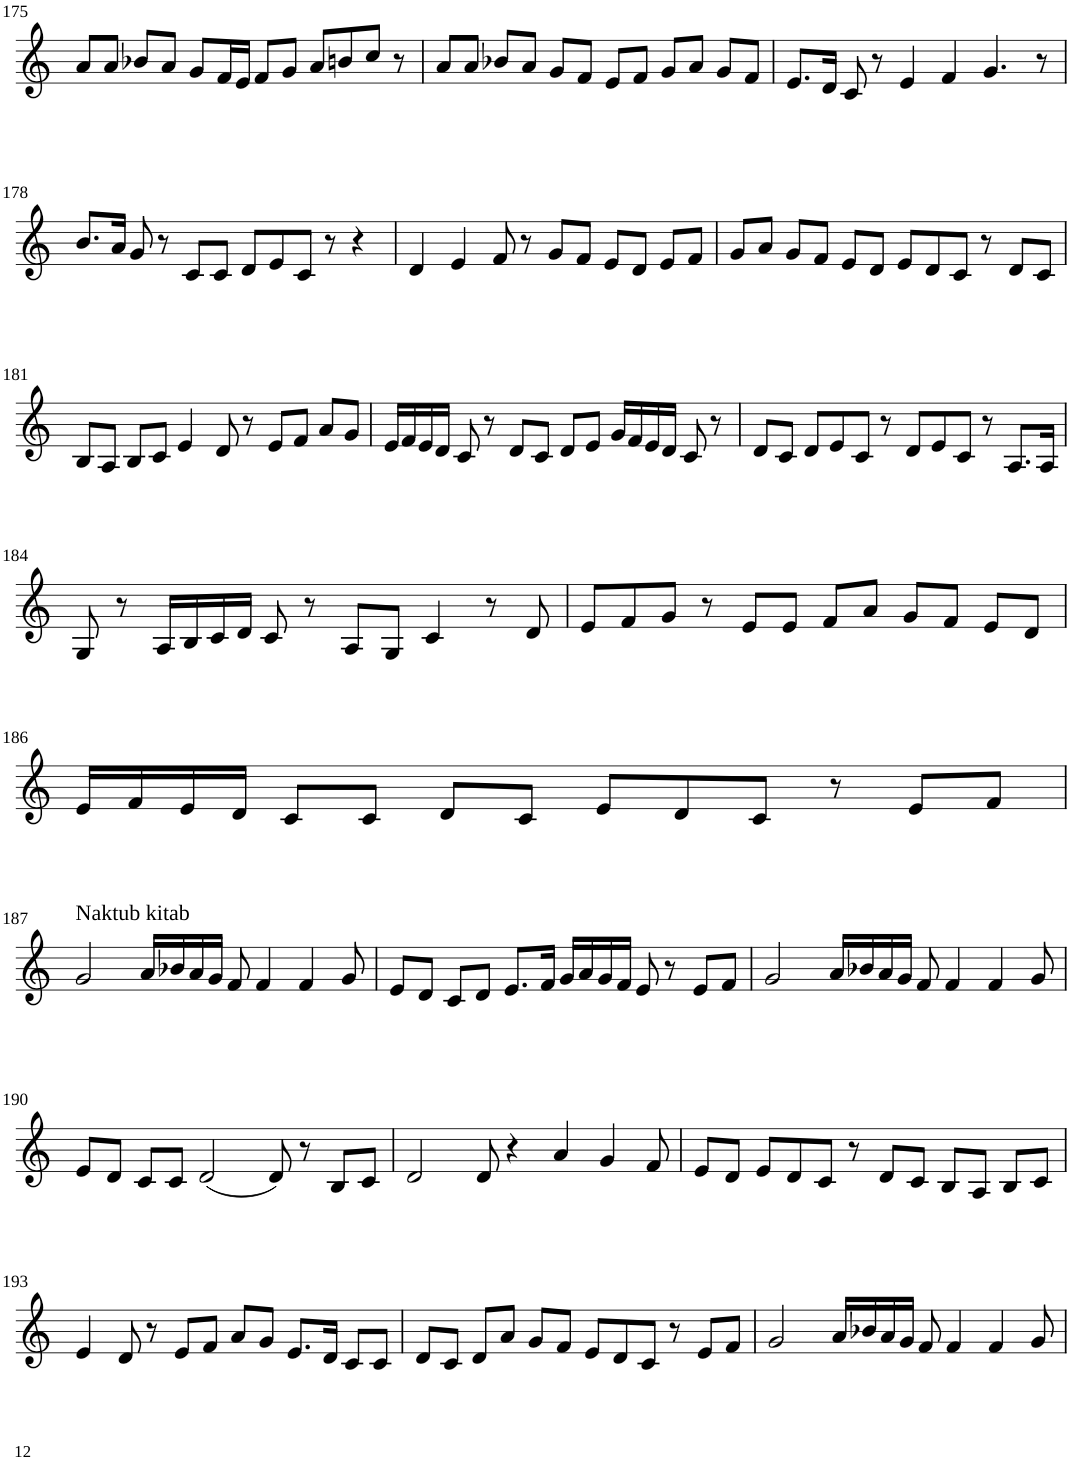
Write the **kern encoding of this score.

**kern
*part1
*staff1
*I"Violin
!!LO:PB:g=z
*clefG2
*k[]
*M6/4
=175
8a/L
8a/J
8b-X/L
8a/J
8g/L
16f/L
16e/JJ
8f/L
8g/J
8a/L
8bn/
8cc/J
8r
=176
8a/L
8a/J
8b-X/L
8a/J
8g/L
8f/J
8e/L
8f/J
8g/L
8a/J
8g/L
8f/J
=177
8.e/L
16d/Jk
8c/
8r
4e/
4f/
4.g/
8r
!!LO:LB:g=z
=178
8.b/L
16a/Jk
8g/
8r
8c/L
8c/J
8d/L
8e/
8c/J
8r
4r
=179
4d/
4e/
8f/
8r
8g/L
8f/J
8e/L
8d/J
8e/L
8f/J
=180
8g/L
8a/J
8g/L
8f/J
8e/L
8d/J
8e/L
8d/
8c/J
8r
8d/L
8c/J
!!LO:LB:g=z
=181
8B/L
8A/J
8B/L
8c/J
4e/
8d/
8r
8e/L
8f/J
8a/L
8g/J
=182
16e/LL
16f/
16e/
16d/JJ
8c/
8r
8d/L
8c/J
8d/L
8e/J
16g/LL
16f/
16e/
16d/JJ
8c/
8r
=183
8d/L
8c/J
8d/L
8e/
8c/J
8r
8d/L
8e/
8c/J
8r
8.A/L
16A/Jk
!!LO:LB:g=z
=184
8G/
8r
16A/LL
16B/
16c/
16d/JJ
8c/
8r
8A/L
8G/J
4c/
8r
8d/
=185
8e/L
8f/
8g/J
8r
8e/L
8e/J
8f/L
8a/J
8g/L
8f/J
8e/L
8d/J
!!LO:LB:g=z
=186
16e/LL
16f/
16e/
16d/JJ
8c/L
8c/J
8d/L
8c/J
8e/L
8d/
8c/J
8r
8e/L
8f/J
!!LO:LB:g=z
=187
!LO:TX:a:t=Naktub kitab
2g/
16a/LL
16b-X/
16a/
16g/JJ
8f/
4f/
4f/
8g/
=188
8e/L
8d/J
8c/L
8d/J
8.e/L
16f/Jk
16g/LL
16a/
16g/
16f/JJ
8e/
8r
8e/L
8f/J
=189
2g/
16a/LL
16b-X/
16a/
16g/JJ
8f/
4f/
4f/
8g/
!!LO:LB:g=z
=190
8e/L
8d/J
8c/L
8c/J
(2d/
8d/)
8r
8B/L
8c/J
=191
2d/
8d/
4r
4a/
4g/
8f/
=192
8e/L
8d/J
8e/L
8d/
8c/J
8r
8d/L
8c/J
8B/L
8A/J
8B/L
8c/J
!!LO:LB:g=z
=193
4e/
8d/
8r
8e/L
8f/J
8a/L
8g/J
8.e/L
16d/Jk
8c/L
8c/J
=194
8d/L
8c/J
8d/L
8a/J
8g/L
8f/J
8e/L
8d/
8c/J
8r
8e/L
8f/J
=195
2g/
16a/LL
16b-X/
16a/
16g/JJ
8f/
4f/
4f/
8g/
=
*-
